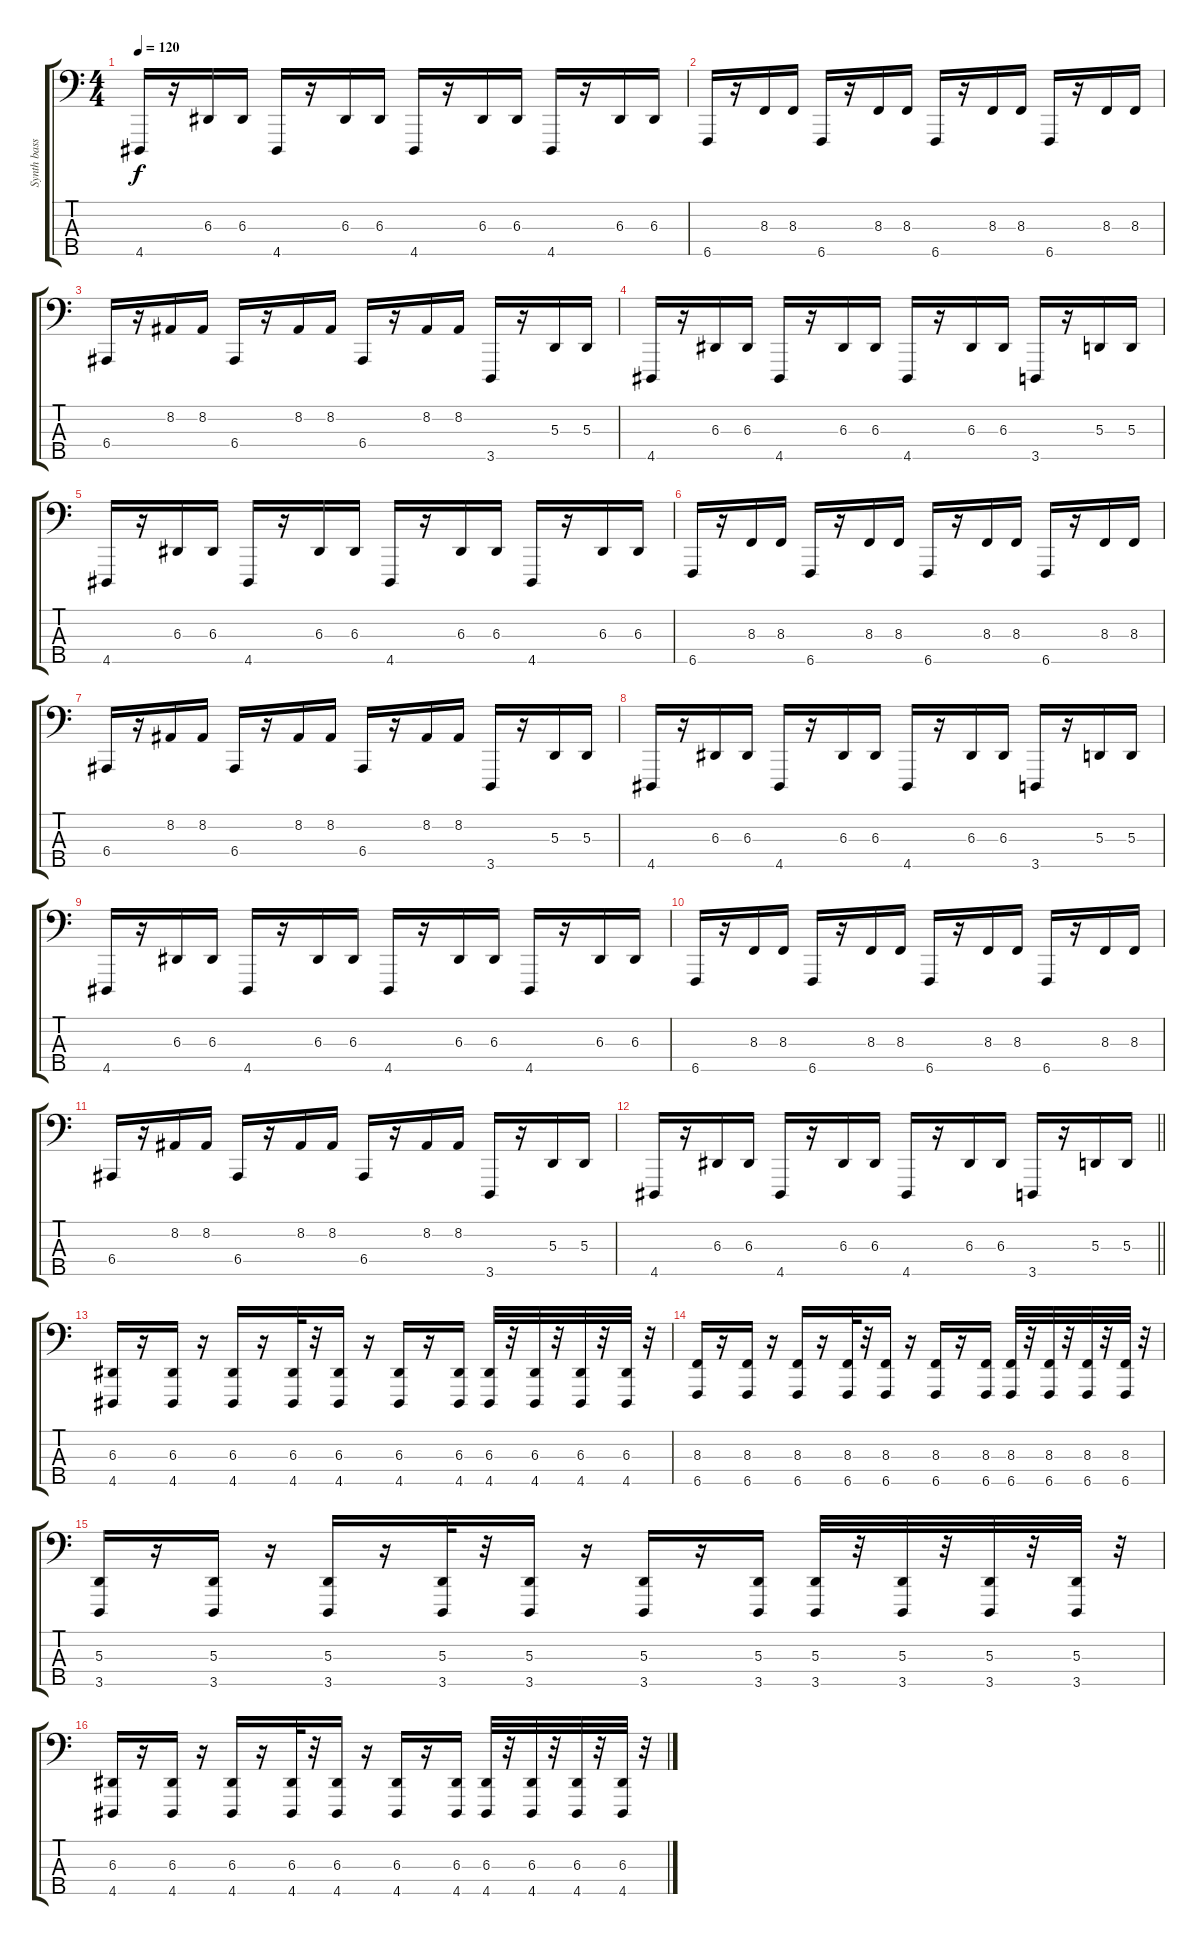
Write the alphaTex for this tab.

\track ("Synth bass" "Synth bass") {instrument lead8bassandlead}
\staff {score tabs}
\tuning (G2 D2 A1 E1 B0) {hide}
\ts (4 4)
\tempo 120
\clef f4
\ks c
4.5.16{dy f} r.16 6.3.16 6.3.16 4.5.16 r.16 6.3.16 6.3.16 4.5.16 r.16 6.3.16 6.3.16 4.5.16 r.16 6.3.16 6.3.16 |
6.5.16 r.16 8.3.16 8.3.16 6.5.16 r.16 8.3.16 8.3.16 6.5.16 r.16 8.3.16 8.3.16 6.5.16 r.16 8.3.16 8.3.16 |
6.4.16 r.16 8.2.16 8.2.16 6.4.16 r.16 8.2.16 8.2.16 6.4.16 r.16 8.2.16 8.2.16 3.5.16 r.16 5.3.16 5.3.16 |
4.5.16 r.16 6.3.16 6.3.16 4.5.16 r.16 6.3.16 6.3.16 4.5.16 r.16 6.3.16 6.3.16 3.5.16 r.16 5.3.16 5.3.16 |
4.5.16 r.16 6.3.16 6.3.16 4.5.16 r.16 6.3.16 6.3.16 4.5.16 r.16 6.3.16 6.3.16 4.5.16 r.16 6.3.16 6.3.16 |
6.5.16 r.16 8.3.16 8.3.16 6.5.16 r.16 8.3.16 8.3.16 6.5.16 r.16 8.3.16 8.3.16 6.5.16 r.16 8.3.16 8.3.16 |
6.4.16 r.16 8.2.16 8.2.16 6.4.16 r.16 8.2.16 8.2.16 6.4.16 r.16 8.2.16 8.2.16 3.5.16 r.16 5.3.16 5.3.16 |
4.5.16 r.16 6.3.16 6.3.16 4.5.16 r.16 6.3.16 6.3.16 4.5.16 r.16 6.3.16 6.3.16 3.5.16 r.16 5.3.16 5.3.16 |
4.5.16 r.16 6.3.16 6.3.16 4.5.16 r.16 6.3.16 6.3.16 4.5.16 r.16 6.3.16 6.3.16 4.5.16 r.16 6.3.16 6.3.16 |
6.5.16 r.16 8.3.16 8.3.16 6.5.16 r.16 8.3.16 8.3.16 6.5.16 r.16 8.3.16 8.3.16 6.5.16 r.16 8.3.16 8.3.16 |
6.4.16 r.16 8.2.16 8.2.16 6.4.16 r.16 8.2.16 8.2.16 6.4.16 r.16 8.2.16 8.2.16 3.5.16 r.16 5.3.16 5.3.16 |
\barLineRight lightlight
4.5.16 r.16 6.3.16 6.3.16 4.5.16 r.16 6.3.16 6.3.16 4.5.16 r.16 6.3.16 6.3.16 3.5.16 r.16 5.3.16 5.3.16 |
(6.3 4.5).16 r.16 (6.3 4.5).16 r.16 (6.3 4.5).16 r.16 (6.3 4.5).32 r.32 (6.3 4.5).16 r.16 (6.3 4.5).16 r.16 (6.3 4.5).16 (6.3 4.5).32 r.32 (6.3 4.5).32 r.32 (6.3 4.5).32 r.32 (6.3 4.5).32 r.32 |
(8.3 6.5).16 r.16 (8.3 6.5).16 r.16 (8.3 6.5).16 r.16 (8.3 6.5).32 r.32 (8.3 6.5).16 r.16 (8.3 6.5).16 r.16 (8.3 6.5).16 (8.3 6.5).32 r.32 (8.3 6.5).32 r.32 (8.3 6.5).32 r.32 (8.3 6.5).32 r.32 |
(5.3 3.5).16 r.16 (5.3 3.5).16 r.16 (5.3 3.5).16 r.16 (5.3 3.5).32 r.32 (5.3 3.5).16 r.16 (5.3 3.5).16 r.16 (5.3 3.5).16 (5.3 3.5).32 r.32 (5.3 3.5).32 r.32 (5.3 3.5).32 r.32 (5.3 3.5).32 r.32 |
(6.3 4.5).16 r.16 (6.3 4.5).16 r.16 (6.3 4.5).16 r.16 (6.3 4.5).32 r.32 (6.3 4.5).16 r.16 (6.3 4.5).16 r.16 (6.3 4.5).16 (6.3 4.5).32 r.32 (6.3 4.5).32 r.32 (6.3 4.5).32 r.32 (6.3 4.5).32 r.32
